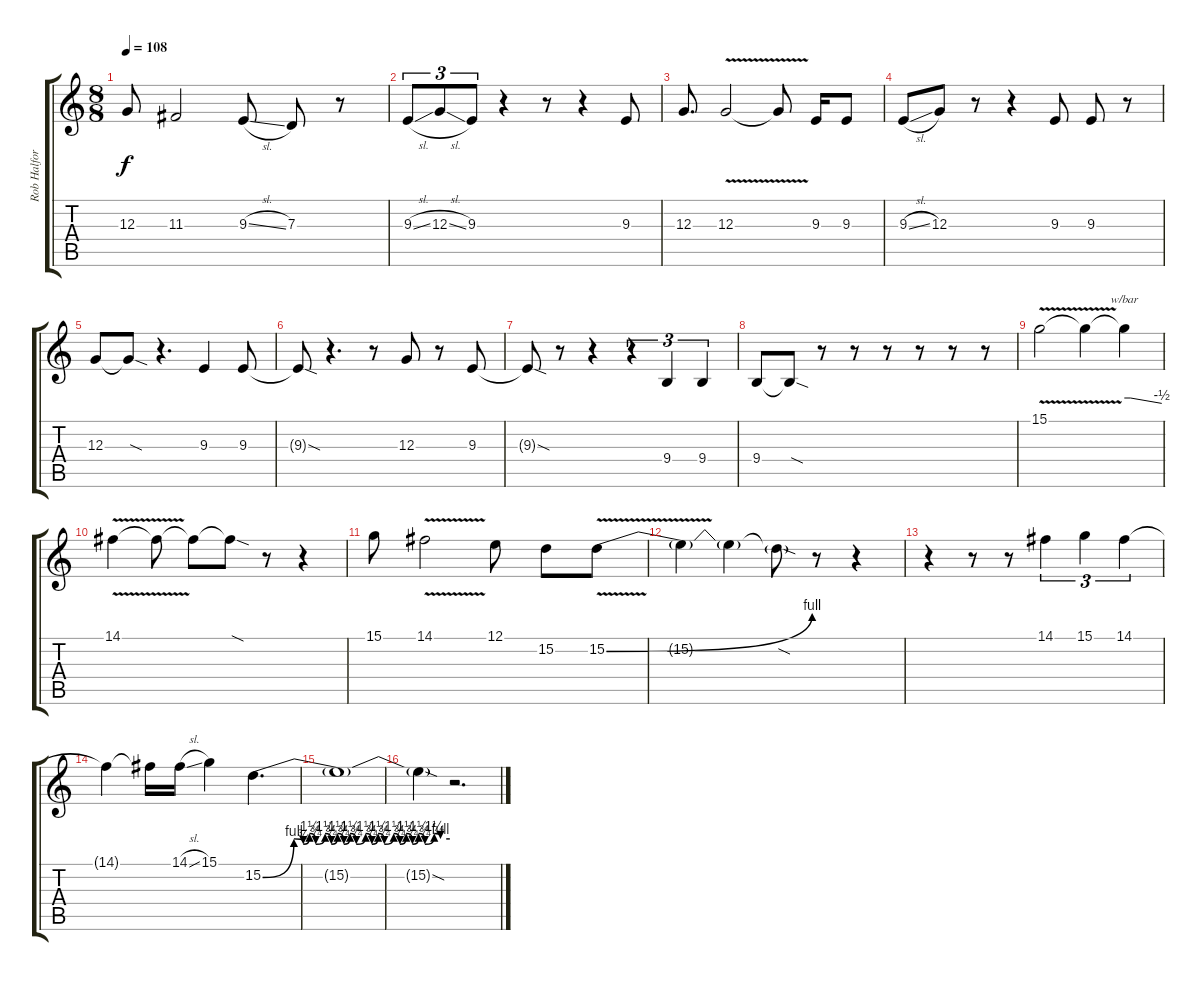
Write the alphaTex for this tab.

\track ("Rob Halford" "Rob Halfor") {instrument violin}
\staff {score tabs}
\tuning (E4 B3 G3 D3 A2 E2) {hide}
\ts (8 8)
\tempo 108
\clef g2
\ks c
12.3.8{dy f} 11.3.2 9.3{sl}.8 7.3.8 r.8 |
9.3{sl}.8{tu (3 2)} 12.3{sl}.8{tu (3 2)} 9.3.8{tu (3 2)} r.4 r.8 r.4 9.3.8 |
12.3.8{d} 12.3{v}.2 12.3{t}.8 9.3.16 9.3.8 |
9.3{sl}.8 12.3.8 r.8 r.4 9.3.8 9.3.8 r.8 |
12.3.8 12.3{sod t}.8 r.4{d} 9.3.4 9.3.8 |
9.3{sod t}.8 r.4{d} r.8 12.3.8 r.8 9.3.8 |
9.3{sod t}.8 r.8 r.4 r.4{tu (3 2)} 9.4.4{tu (3 2)} 9.4.4{tu (3 2)} |
9.4.8 9.4{sod t}.8 r.8 r.8 r.8 r.8 r.8 r.8 |
15.1{v}.2 15.1{t}.4 15.1{t}.4{tbe (custom default 0 0 10 0 60 -2)} |
14.1{v}.4 14.1{t}.8 14.1{t}.8 14.1{sod t}.8 r.8 r.4 |
15.1.8 14.1{v}.2 12.1.8 15.2.8 15.2{be (bend 0 0 60 4) v}.8 |
15.2{t}.4 15.2{t}.4 15.2{sod t}.8 r.8 r.4 |
r.4 r.8 r.8 14.1.4{tu (3 2)} 15.1.4{tu (3 2)} 14.1.4{tu (3 2)} |
14.1{t}.4 14.1{t}.16 14.1{sl}.16 15.1.4 15.2{be (custom 0 0 10 4 13 3 15 5 17 3 20 5 22 3 24 5 26 3 28 5 30 3 33 5 35 3 37 5 39 3 42 5 44 3 46 5 48 3 50 5 52 3 55 5 57 4 60 4)}.4{d} |
15.2{t}.1 |
15.2{sod t}.4 r.2{d}
